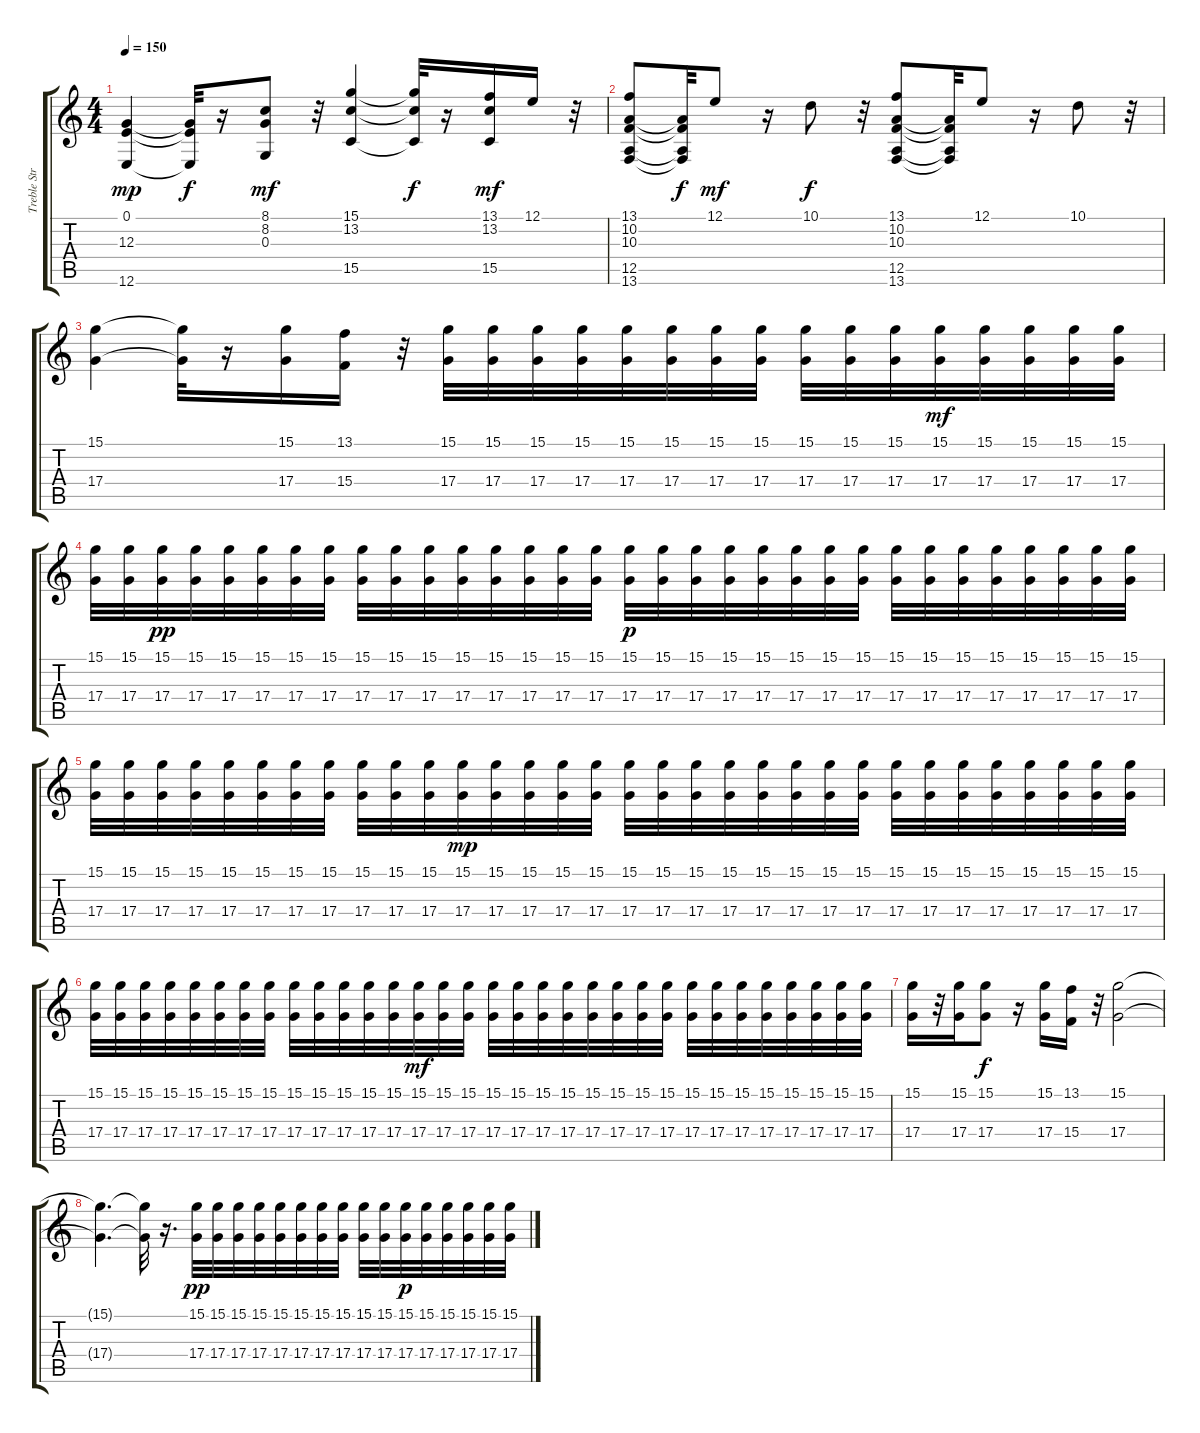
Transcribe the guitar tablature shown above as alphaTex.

\track ("Treble Strings" "Treble Str") {instrument stringensemble1}
\staff {score tabs}
\tuning (E4 B3 G3 D3 A2 E2) {hide}
\ts (4 4)
\tempo 150
\clef g2
\ks c
(0.1 12.3 12.6).4{dy mp} (0.1{t} 12.3{t} 12.6{t}).32{dy f} r.16 (8.1 8.2 0.3).8{dy mf} r.32 (15.1 13.2 15.5).4 (15.1{t} 13.2{t} 15.5{t}).32{dy f} r.16 (13.1 13.2 15.5).16{dy mf} 12.1.16 r.32 |
(13.1 10.2 10.3 12.5 13.6).8 (10.2{t} 10.3{t} 12.5{t} 13.6{t}).32{dy f} 12.1.8{dy mf} r.16 10.1.8{dy f} r.32 (13.1 10.2 10.3 12.5 13.6).8 (10.2{t} 10.3{t} 12.5{t} 13.6{t}).32 12.1.8 r.16 10.1.8 r.32 |
(15.1 17.4).4 (15.1{t} 17.4{t}).32 r.16 (15.1 17.4).16 (13.1 15.4).16 r.32 (15.1 17.4).32 (15.1 17.4).32 (15.1 17.4).32 (15.1 17.4).32 (15.1 17.4).32 (15.1 17.4).32 (15.1 17.4).32 (15.1 17.4).32 (15.1 17.4).32 (15.1 17.4).32 (15.1 17.4).32 (15.1 17.4).32{dy mf} (15.1 17.4).32 (15.1 17.4).32 (15.1 17.4).32 (15.1 17.4).32 |
(15.1 17.4).32 (15.1 17.4).32 (15.1 17.4).32{dy pp} (15.1 17.4).32 (15.1 17.4).32 (15.1 17.4).32 (15.1 17.4).32 (15.1 17.4).32 (15.1 17.4).32 (15.1 17.4).32 (15.1 17.4).32 (15.1 17.4).32 (15.1 17.4).32 (15.1 17.4).32 (15.1 17.4).32 (15.1 17.4).32 (15.1 17.4).32{dy p} (15.1 17.4).32 (15.1 17.4).32 (15.1 17.4).32 (15.1 17.4).32 (15.1 17.4).32 (15.1 17.4).32 (15.1 17.4).32 (15.1 17.4).32 (15.1 17.4).32 (15.1 17.4).32 (15.1 17.4).32 (15.1 17.4).32 (15.1 17.4).32 (15.1 17.4).32 (15.1 17.4).32 |
(15.1 17.4).32 (15.1 17.4).32 (15.1 17.4).32 (15.1 17.4).32 (15.1 17.4).32 (15.1 17.4).32 (15.1 17.4).32 (15.1 17.4).32 (15.1 17.4).32 (15.1 17.4).32 (15.1 17.4).32 (15.1 17.4).32{dy mp} (15.1 17.4).32 (15.1 17.4).32 (15.1 17.4).32 (15.1 17.4).32 (15.1 17.4).32 (15.1 17.4).32 (15.1 17.4).32 (15.1 17.4).32 (15.1 17.4).32 (15.1 17.4).32 (15.1 17.4).32 (15.1 17.4).32 (15.1 17.4).32 (15.1 17.4).32 (15.1 17.4).32 (15.1 17.4).32 (15.1 17.4).32 (15.1 17.4).32 (15.1 17.4).32 (15.1 17.4).32 |
(15.1 17.4).32 (15.1 17.4).32 (15.1 17.4).32 (15.1 17.4).32 (15.1 17.4).32 (15.1 17.4).32 (15.1 17.4).32 (15.1 17.4).32 (15.1 17.4).32 (15.1 17.4).32 (15.1 17.4).32 (15.1 17.4).32 (15.1 17.4).32 (15.1 17.4).32{dy mf} (15.1 17.4).32 (15.1 17.4).32 (15.1 17.4).32 (15.1 17.4).32 (15.1 17.4).32 (15.1 17.4).32 (15.1 17.4).32 (15.1 17.4).32 (15.1 17.4).32 (15.1 17.4).32 (15.1 17.4).32 (15.1 17.4).32 (15.1 17.4).32 (15.1 17.4).32 (15.1 17.4).32 (15.1 17.4).32 (15.1 17.4).32 (15.1 17.4).32 |
(15.1 17.4).16 r.32 (15.1 17.4).16 (15.1 17.4).8{dy f} r.16 (15.1 17.4).16 (13.1 15.4).16 r.32 (15.1 17.4).2 |
(15.1{t} 17.4{t}).4{d} (15.1{t} 17.4{t}).32 r.16{d} (15.1 17.4).32{dy pp} (15.1 17.4).32 (15.1 17.4).32 (15.1 17.4).32 (15.1 17.4).32 (15.1 17.4).32 (15.1 17.4).32 (15.1 17.4).32 (15.1 17.4).32 (15.1 17.4).32 (15.1 17.4).32{dy p} (15.1 17.4).32 (15.1 17.4).32 (15.1 17.4).32 (15.1 17.4).32 (15.1 17.4).32
